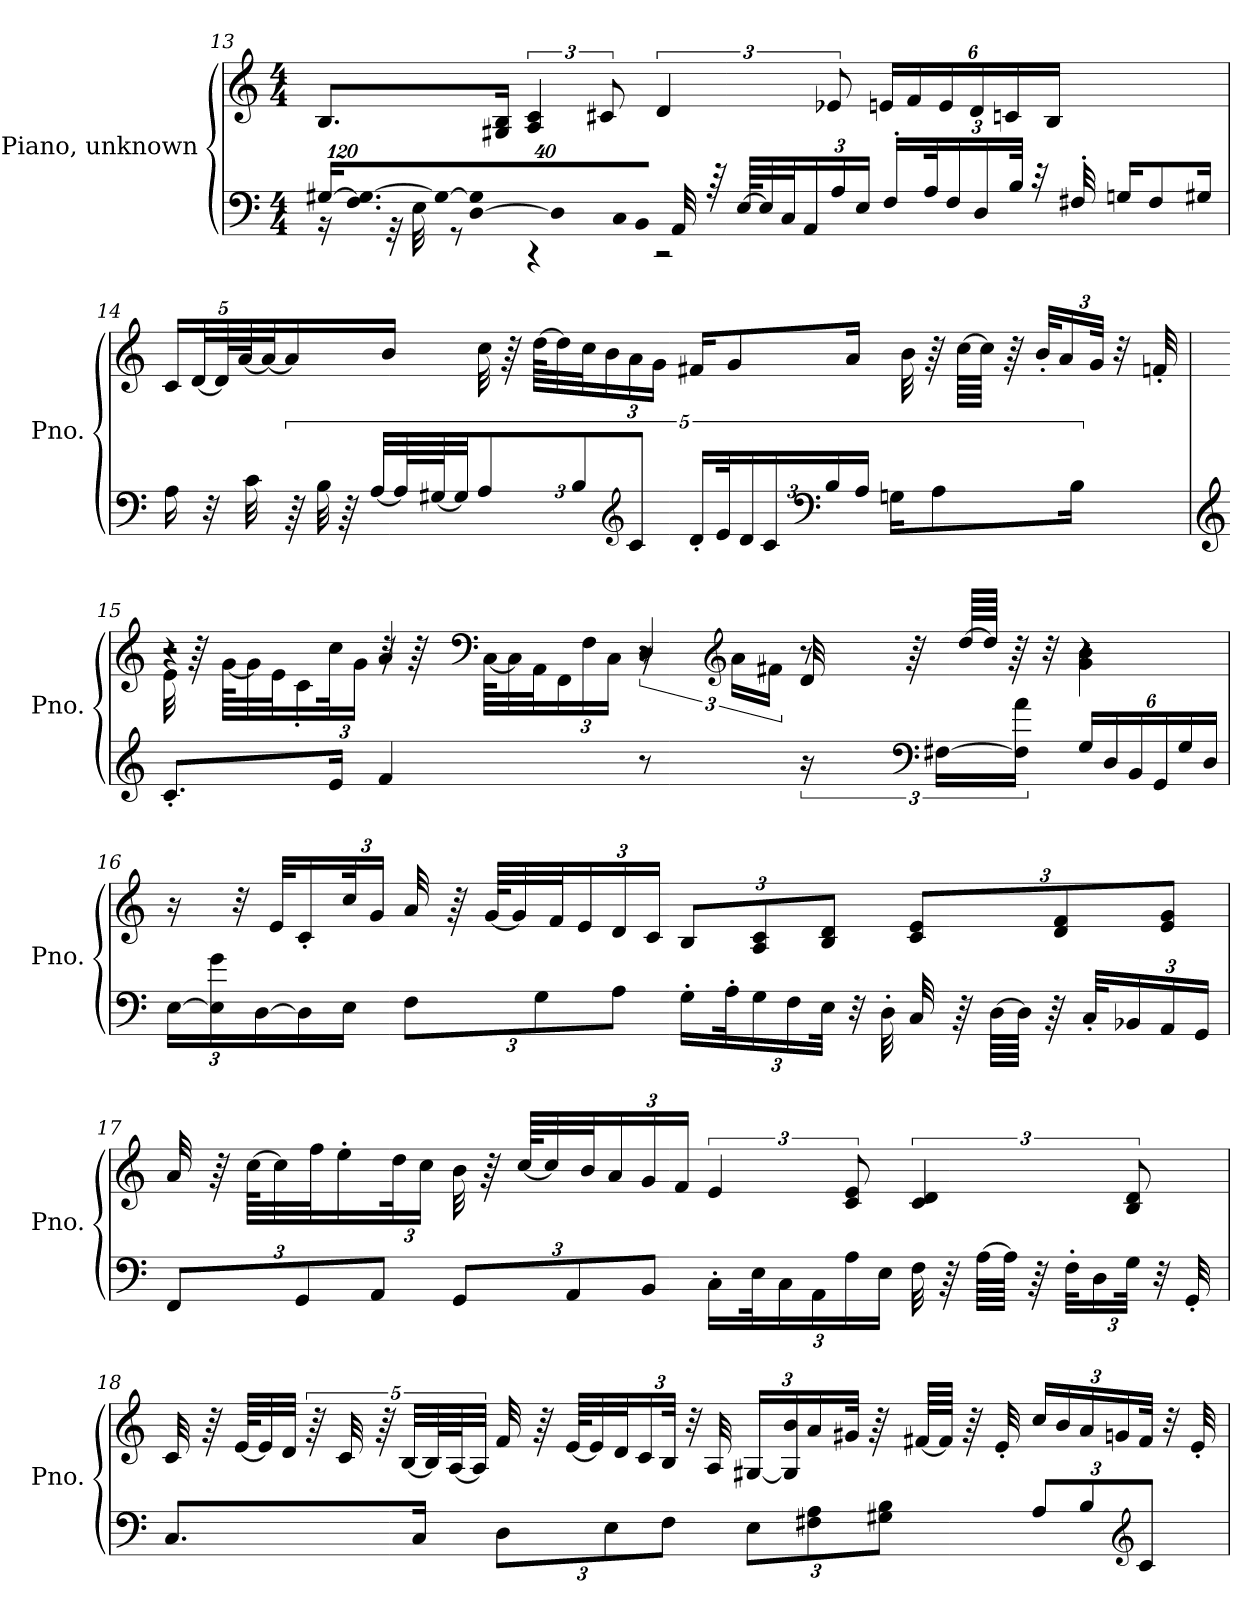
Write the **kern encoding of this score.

**kern	**kern
*part1	*part1
*staff2	*staff1
*I"Piano, unknown	*
*I'Pno.	*
!!LO:PB:g=z
*clefF4	*clefG2
*k[]	*k[]
*M4/4	*M4/4
*Xbrackettup	*
=13	=13
!LO:N:vis=32.	!
*^	*
[1920%103G#X/LLL	16r	8.B/L
!LO:N:vis=32.	!	!
1920%103F/ 1920%103G#/_	.	.
.	32r	.
.	32E\	.
!LO:N:vis=32	!	!
640%23G#/_	.	.
.	8r	.
!LO:N:vis=64	!	!
[960%17D/ 960%17G#/]L	.	.
!LO:N:vis=64	!	!
960%17D/J]	.	.
!LO:N:vis=32	!	!
640%23C/	.	.
.	.	16G#X/ 16B/Jk
!LO:N:vis=32	!	!
640%23BB/JJJ	.	.
.	4r	6A/ 6c/
32AA/	.	.
64r	.	.
[64E/KLLL	.	.
32E/]	.	.
32C/J	.	.
24AA/	.	.
.	.	12c#X/
24A/	.	.
24E/JJ	.	.
.	2r	6d/
16F'/LL	.	.
48A/K	.	.
24F/	.	.
24D/	.	.
.	.	12e-X/
48B/JJk	.	.
32r	.	.
32F#X'/	.	.
*	*	*Xbrackettup
.	.	24en/LL
16Gn/KL	.	.
.	.	24f/
8F#/	.	.
.	.	24e/
.	.	24d/
.	.	24cn/
16G#X/Jk	.	.
.	.	24B/JJ
.	1920ryy	1920ryy
*v	*v	*
!!LO:LB:g=z
=14	=14
16A\	20c/LL
.	[40d/L
32r	.
.	80d/L]
.	[80a/J
32c\	.
.	40a/J_
*brackettup	*
80r	16a/]
40B\	.
80r	.
[40A/LLL	.
.	16b/JJ
80A/L]	.
[80G#X/J	.
40G#/JJ]	.
*Xbrackettup	*
12A/	32cc\
.	64r
.	[64dd\KLLL
.	32dd\]
12B/	.
.	32cc\J
.	24b\
*clefG2	*
12c/J	24a\
.	24g\JJ
16d'/LL	16f#X/KL
48e/K	8g/
24d/	.
24c/	.
*clefF4	*
24B/	.
.	16a/Jk
24A/JJ	.
16Gn\KL	32b\
.	64r
.	[64cc\LLLL
8A\	64cc\JJJJ]
.	64r
.	32b'/KLL
.	24a/
.	48g/JJk
16B\Jk	32r
.	32fn'/
!!LO:LB:g=z
=15	=15
*clefG2	*
*	*^
*	*	*^
8.c'/L	4r	32e\	2r
.	.	64r	.
.	.	[64g\KLLL	.
.	.	32g\]	.
.	.	32e\J	.
.	.	16c'\	.
16e/Jk	.	48cc\K	.
.	.	24g\JJ	.
4f/	4a/	32r	.
.	.	64r	.
*	*clefF4	*	*
.	.	[64C\KLLL	.
.	.	32C\]	.
.	.	32AA\J	.
.	.	24FF\	.
.	.	24F\	.
.	.	24C\JJ	.
*	*	*brackettup	*
8r	8r	24r	4D/
*	*clefG2	*	*
.	.	24a\LL	.
.	.	24f#X\JJ	.
*brackettup	*	*	*
24r	32d/	8r	.
.	64r	.	.
*clefF4	*	*	*
[24F#X\LL	.	.	.
.	[64dd/LLLL	.	.
.	64dd/JJJJ]	.	.
.	64r	.	.
24F#\] 24a\JJ	.	.	.
.	32r	.	.
*Xbrackettup	*	*	*
24G/LL	4r	4g\ 4b\	4r
24D/	.	.	.
24BB/	.	.	.
24GG/	.	.	.
24G/	.	.	.
24D/JJ	.	.	.
*	*v	*v	*v
!!LO:LB:g=z
=16	=16
[24E\LL	16r
24E\] 24g\	.
.	32r
[24D\	.
.	32e/KLL
16D\]	16c'/
*	*Xbrackettup
16E\JJ	48cc/K
.	24g/JJ
12F\L	32a/
.	64r
.	[64g/KLLL
.	32g/]
12G\	.
.	32f/J
.	24e/
12A\J	24d/
.	24c/JJ
16G'\LL	12B/L
48A'\K	.
24G\	12A/ 12c/
24F\	.
48E\JJk	12B/ 12d/J
32r	.
32D'\	.
32C/	12c/ 12e/L
64r	.
[64D\LLLL	.
64D\JJJJ]	.
64r	.
.	12d/ 12f/
32C'/KLL	.
24BB-X/	.
24AA/	12e/ 12g/J
24GG/JJ	.
!!LO:LB:g=z
=17	=17
12FF/L	32a/
.	64r
.	[64cc\KLLL
.	32cc\]
12GG/	.
.	32ff\J
.	16ee'\
12AA/J	.
.	48dd\K
.	24cc\JJ
12GG/L	32b\
.	64r
.	[64cc/KLLL
.	32cc/]
12AA/	.
.	32b/J
.	24a/
12BB/J	24g/
.	24f/JJ
*	*brackettup
16C'\LL	6e/
48E\K	.
24C\	.
24AA\	.
24A\	12c/ 12e/
24E\JJ	.
32F\	6c/ 6d/
64r	.
[64A\LLLL	.
64A\JJJJ]	.
64r	.
32F'\KLL	.
24D\	.
48G\JJk	12B/ 12d/
32r	.
32GG'/	.
!!LO:LB:g=z
=18	=18
8.C/L	32c/
.	64r
.	[64e/KLLL
.	32e/]
.	32d/JJJ
.	80r
.	40c/
.	80r
.	[40B/LLL
16C/Jk	.
.	80B/L]
.	[80A/J
.	40A/JJJ]
12D\L	32f/
.	64r
.	[64e/KLLL
.	32e/]
12E\	.
.	32d/J
*	*Xbrackettup
.	24c/
12F\J	48B/JJk
.	32r
.	32A/
12E\L	[24G#X/LL
.	24G#/] 24b/
12F#X\ 12A\	24a/
.	32g#X/JJk
.	64r
12G#X\ 12B\J	.
.	[64f#X/LLLL
.	64f#/JJJJ]
.	64r
.	32e'/
12A/L	24cc/LL
.	24b/
12B/	24a/
.	24gn/
*clefG2	*
12c/J	48f#/JJk
.	32r
.	32e'/
=	=
*-	*-
